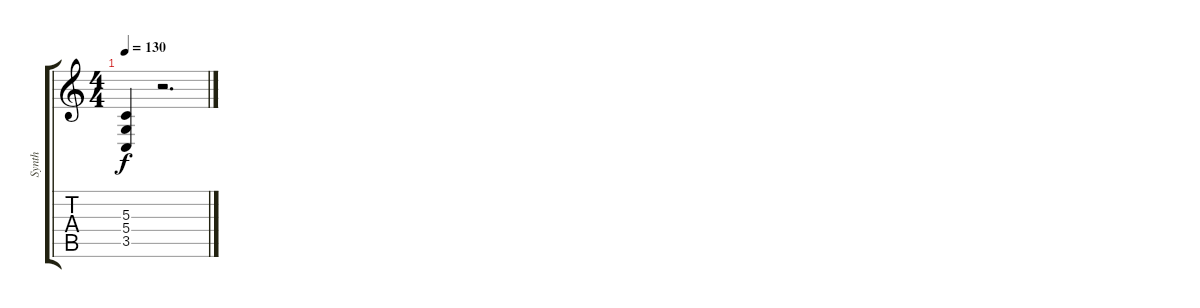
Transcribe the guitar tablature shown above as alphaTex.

\track ("Synth" "Synth") {instrument lead8bassandlead}
\staff {score tabs}
\tuning (E4 B3 G3 D3 A2 Eb2) {hide}
\ts (4 4)
\tempo 130
\clef g2
\ks c
(5.3{t} 5.4{t} 3.5{t}).4{dy f} r.2{d}
